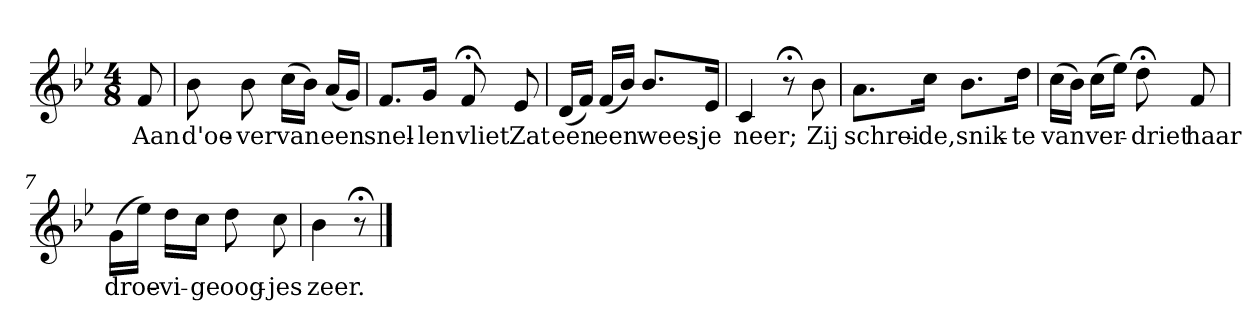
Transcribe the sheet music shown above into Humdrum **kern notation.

**kern	**text
*part1	*part1
*staff1	*staff1
*k[b-e-]	*
*B-:	*
*M4/8	*
*MM120	*
=	=
8f	Aan
=1	=1
8b-	d'oe-
8b-	-ver
(16ccLL	van
16b-JJ)	.
(16aLL	een
16gJJ)	.
=2	=2
8.fL	snel-
16gJk	-len
8f;<	vliet
8e-	Zat
=3	=3
(16dLL	een
16fJJ)	.
(16fLL	een
16b-JJ)	.
8.b-L	wees-
16e-Jk	-je
=4	=4
4c	neer;
8r;<	.
8b-	Zij
=5	=5
8.aL	schrei-
16ccJk	-de,
8.b-L	snik-
16ddJk	-te
=6	=6
(16ccLL	van
16b-JJ)	.
(16ccLL	ver-
16ee-JJ)	.
8dd;<	-driet
8f	haar
=7	=7
(16gLL	droe-
16ee-JJ)	.
16ddLL	-vi-
16ccJJ	-ge
8dd	oog-
8cc	-jes
=8	=8
4b-	zeer.
8r;<	.
==	==
*-	*-
